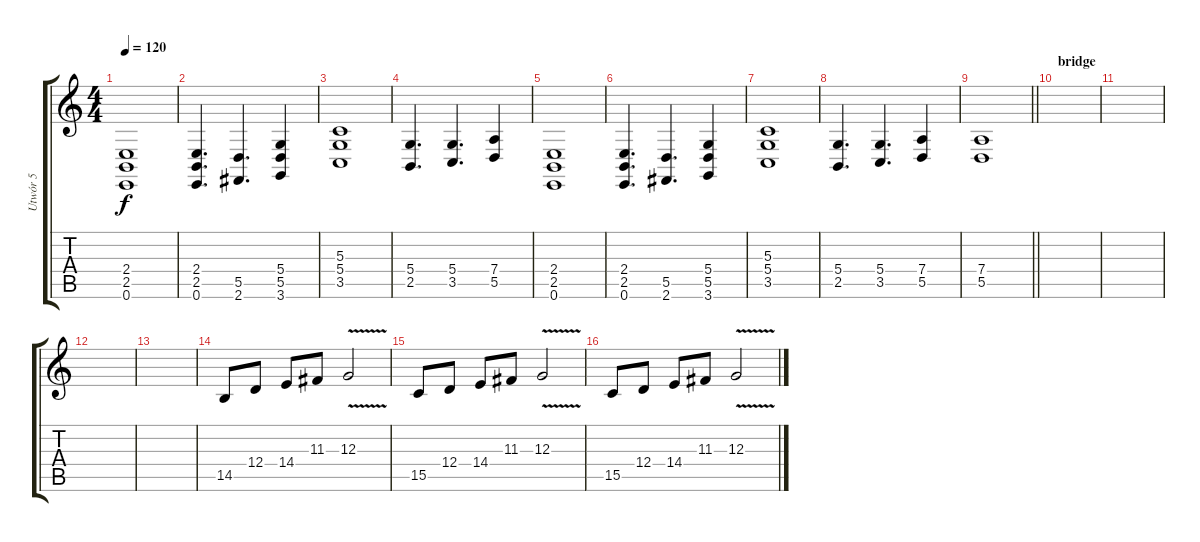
\track ("Utwór 5" "Utwór 5") {instrument churchorgan}
\staff {score tabs}
\tuning (E4 B3 G3 D3 A2 E2) {hide}
\ts (4 4)
\tempo 120
\clef g2
\ks c
(2.4 2.5 0.6).1{dy f} |
(2.4 2.5 0.6).4{d} (5.5 2.6).4{d} (5.4 5.5 3.6).4 |
(5.3 5.4 3.5).1 |
(5.4 2.5).4{d} (5.4 3.5).4{d} (7.4 5.5).4 |
(2.4 2.5 0.6).1 |
(2.4 2.5 0.6).4{d} (5.5 2.6).4{d} (5.4 5.5 3.6).4 |
(5.3 5.4 3.5).1 |
(5.4 2.5).4{d} (5.4 3.5).4{d} (7.4 5.5).4 |
\barLineRight lightlight
(7.4 5.5).1 |
\section ("" "bridge")
|
|
|
|
14.5.8 12.4.8 14.4.8 11.3.8 12.3{v}.2 |
15.5.8 12.4.8 14.4.8 11.3.8 12.3{v}.2 |
15.5.8 12.4.8 14.4.8 11.3.8 12.3{v}.2
